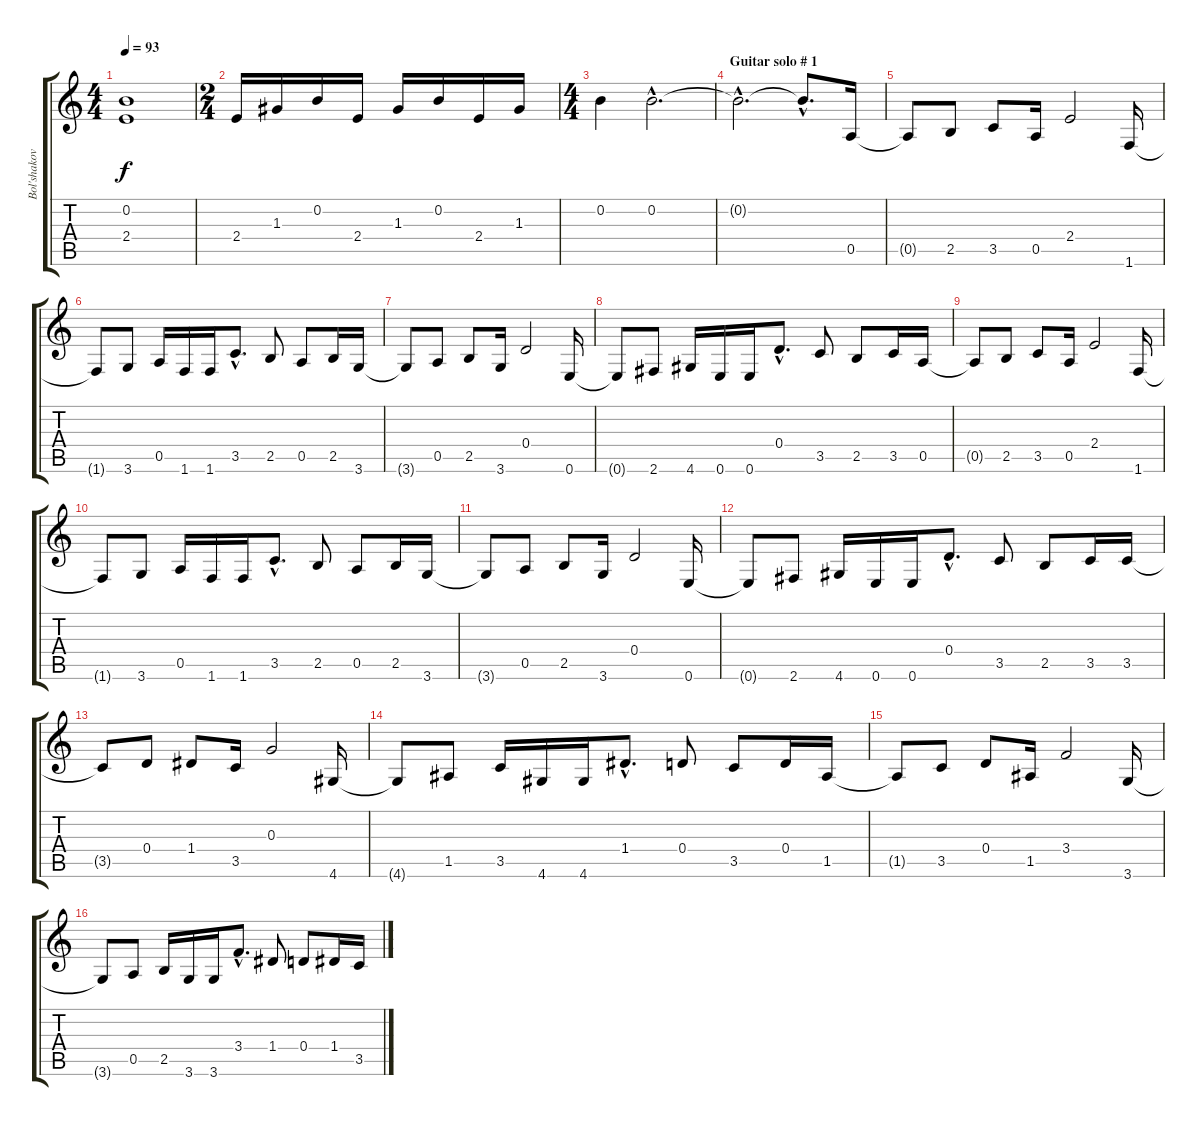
\track ("Bol'shakov" "Bol'shakov") {instrument distortionguitar}
\staff {score tabs}
\tuning (E4 B3 G3 D3 A2 E2) {hide}
\ts (4 4)
\tempo 93
\clef g2
\ks c
(0.2{t} 2.4{t}).1{dy f} |
\ts (2 4)
2.4.16 1.3.16 0.2.16 2.4.16 1.3.16 0.2.16 2.4.16 1.3.16 |
\ts (4 4)
0.2.4 0.2{hac}.2{d} |
\section ("" "Guitar solo # 1")
0.2{hac t}.2{d} 0.2{hac t}.8{d} 0.5.16{volume 15} |
0.5{t}.8 2.5.8 3.5.8 0.5.16 2.4.2 1.6.16 |
1.6{t}.8 3.6.8 0.5.16 1.6.16 1.6.16 3.5{hac}.8{d} 2.5.8 0.5.8 2.5.16 3.6.16 |
3.6{t}.8 0.5.8 2.5.8 3.6.16 0.4.2 0.6.16 |
0.6{t}.8 2.6.8 4.6.16 0.6.16 0.6.16 0.4{hac}.8{d} 3.5.8 2.5.8 3.5.16 0.5.16 |
0.5{t}.8 2.5.8 3.5.8 0.5.16 2.4.2 1.6.16 |
1.6{t}.8 3.6.8 0.5.16 1.6.16 1.6.16 3.5{hac}.8{d} 2.5.8 0.5.8 2.5.16 3.6.16 |
3.6{t}.8 0.5.8 2.5.8 3.6.16 0.4.2 0.6.16 |
0.6{t}.8 2.6.8 4.6.16 0.6.16 0.6.16 0.4{hac}.8{d} 3.5.8 2.5.8 3.5.16 3.5.16 |
3.5{t}.8 0.4.8 1.4.8 3.5.16 0.3.2 4.6.16 |
4.6{t}.8 1.5.8 3.5.16 4.6.16 4.6.16 1.4{hac}.8{d} 0.4.8 3.5.8 0.4.16 1.5.16 |
1.5{t}.8 3.5.8 0.4.8 1.5.16 3.4.2 3.6.16 |
3.6{t}.8 0.5.8 2.5.16 3.6.16 3.6.16 3.4{hac}.8{d} 1.4.8 0.4.8 1.4.16 3.5.16
